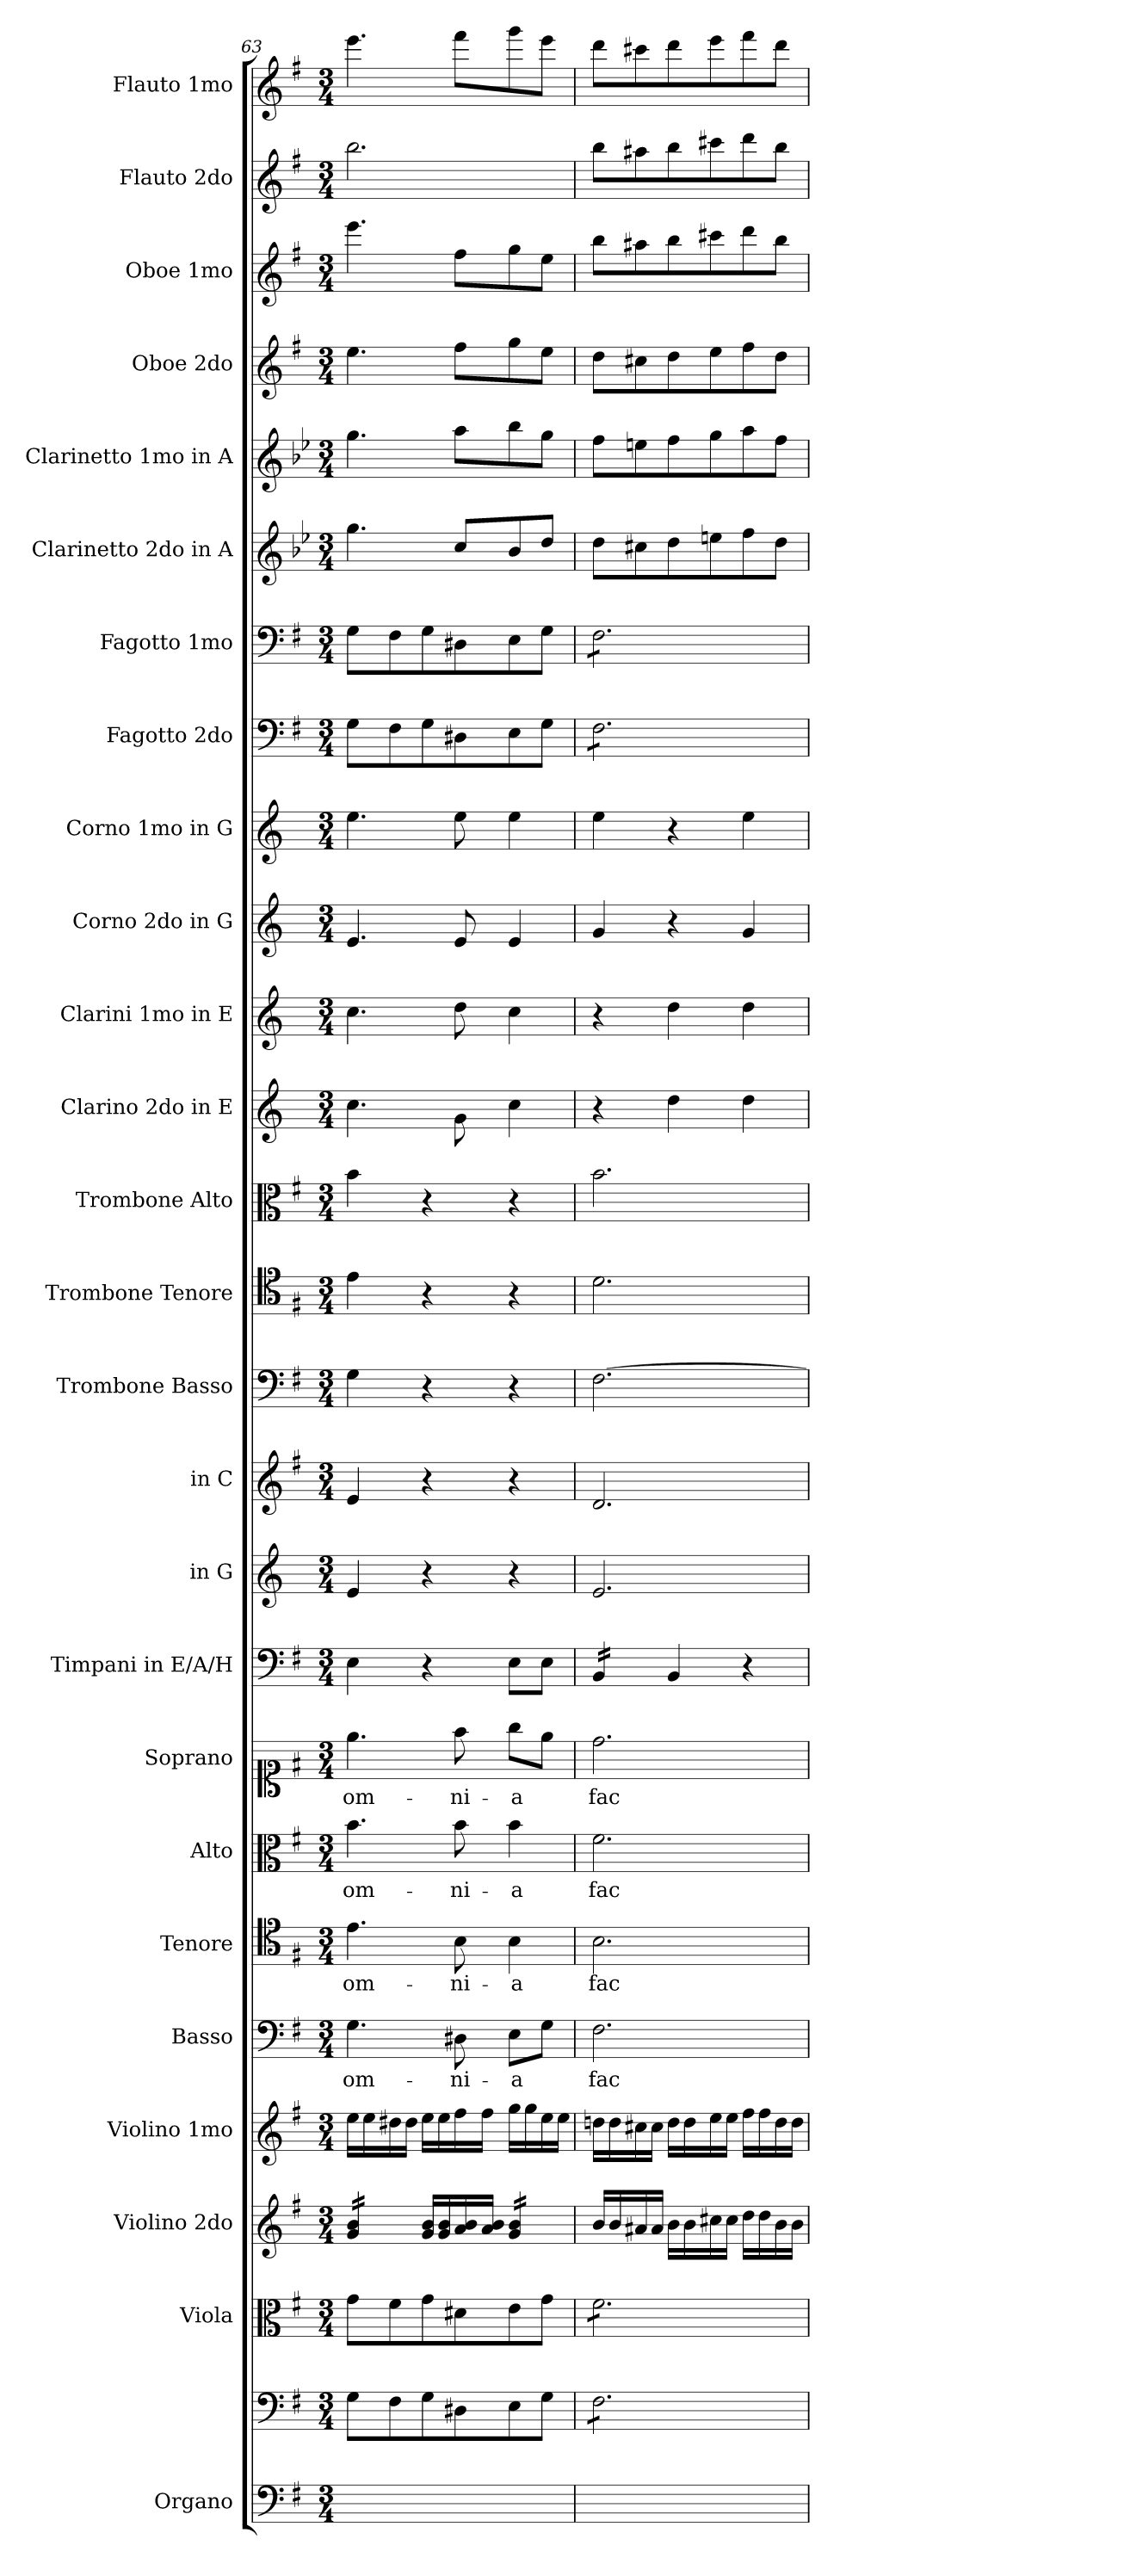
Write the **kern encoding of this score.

**kern	**kern	**kern	**kern	**kern	**kern	**text	**kern	**text	**kern	**text	**kern	**text	**kern	**kern	**kern	**kern	**kern	**kern	**kern	**kern	**kern	**kern	**kern	**kern	**kern	**kern	**kern	**kern	**kern	**kern
*part26	*part26	*part25	*part24	*part23	*part22	*part22	*part21	*part21	*part20	*part20	*part19	*part19	*part18	*part17	*part16	*part15	*part14	*part13	*part12	*part11	*part10	*part9	*part8	*part7	*part6	*part5	*part4	*part3	*part2	*part1
*staff27	*staff26	*staff25	*staff24	*staff23	*staff22	*staff22	*staff21	*staff21	*staff20	*staff20	*staff19	*staff19	*staff18	*staff17	*staff16	*staff15	*staff14	*staff13	*staff12	*staff11	*staff10	*staff9	*staff8	*staff7	*staff6	*staff5	*staff4	*staff3	*staff2	*staff1
*I"Organo	*	*I"Viola	*I"Violino 2do	*I"Violino 1mo	*I"Basso	*	*I"Tenore	*	*I"Alto	*	*I"Soprano	*	*I"Timpani in E/A/H	*I"in G	*I"in C	*I"Trombone Basso	*I"Trombone Tenore	*I"Trombone Alto	*I"Clarino 2do in E	*I"Clarini 1mo in E	*I"Corno 2do in G	*I"Corno 1mo in G	*I"Fagotto 2do	*I"Fagotto 1mo	*I"Clarinetto 2do in A	*I"Clarinetto 1mo in A	*I"Oboe 2do	*I"Oboe 1mo	*I"Flauto 2do	*I"Flauto 1mo
*I'Org	*	*I'Va	*	*	*I'B	*	*I'T	*	*I'A	*	*I'S	*	*I'Timp	*	*	*	*	*	*	*I'Clno I	*	*I'Cor I	*	*	*I'Cl II	*I'Cl I	*	*	*	*
*clefF4	*clefF4	*clefC3	*clefG2	*clefG2	*clefF4	*	*clefC4	*	*clefC3	*	*clefC1	*	*clefF4	*clefG2	*clefG2	*clefF4	*clefC4	*clefC3	*clefG2	*clefG2	*clefG2	*clefG2	*clefF4	*clefF4	*clefG2	*clefG2	*clefG2	*clefG2	*clefG2	*clefG2
*	*	*	*	*	*	*	*	*	*	*	*	*	*	*ITrd3c5	*	*	*	*	*ITrd-2c-4	*ITrd-2c-4	*ITrd3c5	*ITrd3c5	*	*	*ITrd2c3	*ITrd2c3	*	*	*	*
*k[f#]	*k[f#]	*k[f#]	*k[f#]	*k[f#]	*k[f#]	*	*k[f#]	*	*k[f#]	*	*k[f#]	*	*k[f#]	*k[f#]	*k[f#]	*k[f#]	*k[f#]	*k[f#]	*k[f#c#g#d#]	*k[f#c#g#d#]	*k[f#]	*k[f#]	*k[f#]	*k[f#]	*k[f#]	*k[f#]	*k[f#]	*k[f#]	*k[f#]	*k[f#]
*e:	*e:	*e:	*e:	*e:	*e:	*	*e:	*	*e:	*	*e:	*	*	*	*	*e:	*e:	*e:	*	*	*	*	*e:	*e:	*	*	*e:	*e:	*e:	*e:
*M3/4	*M3/4	*M3/4	*M3/4	*M3/4	*M3/4	*	*M3/4	*	*M3/4	*	*M3/4	*	*M3/4	*M3/4	*M3/4	*M3/4	*M3/4	*M3/4	*M3/4	*M3/4	*M3/4	*M3/4	*M3/4	*M3/4	*M3/4	*M3/4	*M3/4	*M3/4	*M3/4	*M3/4
=63	=63	=63	=63	=63	=63	=63	=63	=63	=63	=63	=63	=63	=63	=63	=63	=63	=63	=63	=63	=63	=63	=63	=63	=63	=63	=63	=63	=63	=63	=63
*	*	*	*tremolo	*	*	*	*	*	*	*	*	*	*	*	*	*	*	*	*	*	*	*	*	*	*	*	*	*	*	*
2.ryy	8G\L	8g\L	16g/ 16b/LL	16ee\LL	4.G\	om-	4.e\	om-	4.b\	om-	4.ee\	om-	4E\	4B/	4e/	4G\	4e\	4b\	4.ee\	4.ee\	4.B/	4.b\	8G\L	8G\L	4.ee\	4.ee\	4.ee\	4.eee\	2.bb\	4.eee\
.	.	.	16g/ 16b/	16ee\	.	.	.	.	.	.	.	.	.	.	.	.	.	.	.	.	.	.	.	.	.	.	.	.	.	.
.	8F#\	8f#\	16g/ 16b/	16dd#X\	.	.	.	.	.	.	.	.	.	.	.	.	.	.	.	.	.	.	8F#\	8F#\	.	.	.	.	.	.
.	.	.	16g/ 16b/JJ	16dd#\JJ	.	.	.	.	.	.	.	.	.	.	.	.	.	.	.	.	.	.	.	.	.	.	.	.	.	.
*	*	*	*Xtremolo	*	*	*	*	*	*	*	*	*	*	*	*	*	*	*	*	*	*	*	*	*	*	*	*	*	*	*
.	8G\	8g\	16g/ 16b/LL	16ee\LL	.	.	.	.	.	.	.	.	4r	4r	4r	4r	4r	4r	.	.	.	.	8G\	8G\	.	.	.	.	.	.
.	.	.	16g/ 16b/	16ee\	.	.	.	.	.	.	.	.	.	.	.	.	.	.	.	.	.	.	.	.	.	.	.	.	.	.
.	8D#X\	8d#X\	16a/ 16b/	16ff#\	8D#X\	-ni-	8B\	-ni-	8b\	-ni-	8ff#\	-ni-	.	.	.	.	.	.	8b\	8ff#\	8B/	8b\	8D#X\	8D#X\	8a/L	8ff#\L	8ff#\L	8ff#\L	.	8fff#\L
.	.	.	16a/ 16b/JJ	16ff#\JJ	.	.	.	.	.	.	.	.	.	.	.	.	.	.	.	.	.	.	.	.	.	.	.	.	.	.
*	*	*	*tremolo	*	*	*	*	*	*	*	*	*	*	*	*	*	*	*	*	*	*	*	*	*	*	*	*	*	*	*
.	8E\	8e\	16g/ 16b/LL	16gg\LL	8E\L	-a	4B\	-a	4b\	-a	8gg\L	-a	8E\L	4r	4r	4r	4r	4r	4ee\	4ee\	4B/	4b\	8E\	8E\	8g/	8gg\	8gg\	8gg\	.	8ggg\
.	.	.	16g/ 16b/	16gg\	.	.	.	.	.	.	.	.	.	.	.	.	.	.	.	.	.	.	.	.	.	.	.	.	.	.
.	8G\J	8g\J	16g/ 16b/	16ee\	8G\J	.	.	.	.	.	8ee\J	.	8E\J	.	.	.	.	.	.	.	.	.	8G\J	8G\J	8b\J	8ee\J	8ee\J	8ee\J	.	8eee\J
.	.	.	16g/ 16b/JJ	16ee\JJ	.	.	.	.	.	.	.	.	.	.	.	.	.	.	.	.	.	.	.	.	.	.	.	.	.	.
*	*	*	*Xtremolo	*	*	*	*	*	*	*	*	*	*	*	*	*	*	*	*	*	*	*	*	*	*	*	*	*	*	*
=64	=64	=64	=64	=64	=64	=64	=64	=64	=64	=64	=64	=64	=64	=64	=64	=64	=64	=64	=64	=64	=64	=64	=64	=64	=64	=64	=64	=64	=64	=64
*	*tremolo	*	*	*	*	*	*	*	*	*	*	*	*	*	*	*	*	*	*	*	*	*	*	*	*	*	*	*	*	*
*	*	*tremolo	*	*	*	*	*	*	*	*	*	*	*	*	*	*	*	*	*	*	*	*	*	*	*	*	*	*	*	*
*	*	*	*	*	*	*	*	*	*	*	*	*	*tremolo	*	*	*	*	*	*	*	*	*	*	*	*	*	*	*	*	*
*	*	*	*	*	*	*	*	*	*	*	*	*	*	*	*	*	*	*	*	*	*	*	*tremolo	*	*	*	*	*	*	*
*	*	*	*	*	*	*	*	*	*	*	*	*	*	*	*	*	*	*	*	*	*	*	*	*tremolo	*	*	*	*	*	*
2.ryy	8F#\L	8f#\L	16b\LL	16ddn\LL	2.F#\	fac-	2.B\	fac-	2.f#\	fac-	2.dd\	fac-	16BB/LL	2.B/	2.d/	[2.F#\	2.d\	2.b\	4r	4r	4d/	4b\	8F#\L	8F#\L	8b\L	8dd\L	8dd\L	8bb\L	8bb\L	8ddd\L
.	.	.	16b\	16dd\	.	.	.	.	.	.	.	.	16BB/	.	.	.	.	.	.	.	.	.	.	.	.	.	.	.	.	.
.	8F#\	8f#\	16a#X/	16cc#X\	.	.	.	.	.	.	.	.	16BB/	.	.	.	.	.	.	.	.	.	8F#\	8F#\	8a#X/	8cc#X\	8cc#X\	8aa#X\	8aa#X\	8ccc#X\
.	.	.	16a#/JJ	16cc#\JJ	.	.	.	.	.	.	.	.	16BB/JJ	.	.	.	.	.	.	.	.	.	.	.	.	.	.	.	.	.
*	*	*	*	*	*	*	*	*	*	*	*	*	*Xtremolo	*	*	*	*	*	*	*	*	*	*	*	*	*	*	*	*	*
.	8F#\	8f#\	16b\LL	16dd\LL	.	.	.	.	.	.	.	.	4BB/	.	.	.	.	.	4ff#\	4ff#\	4r	4r	8F#\	8F#\	8b\	8dd\	8dd\	8bb\	8bb\	8ddd\
.	.	.	16b\	16dd\	.	.	.	.	.	.	.	.	.	.	.	.	.	.	.	.	.	.	.	.	.	.	.	.	.	.
.	8F#\	8f#\	16cc#X\	16ee\	.	.	.	.	.	.	.	.	.	.	.	.	.	.	.	.	.	.	8F#\	8F#\	8cc#X\	8ee\	8ee\	8ccc#X\	8ccc#X\	8eee\
.	.	.	16cc#\JJ	16ee\JJ	.	.	.	.	.	.	.	.	.	.	.	.	.	.	.	.	.	.	.	.	.	.	.	.	.	.
.	8F#\	8f#\	16dd\LL	16ff#\LL	.	.	.	.	.	.	.	.	4r	.	.	.	.	.	4ff#\	4ff#\	4d/	4b\	8F#\	8F#\	8dd\	8ff#\	8ff#\	8ddd\	8ddd\	8fff#\
.	.	.	16dd\	16ff#\	.	.	.	.	.	.	.	.	.	.	.	.	.	.	.	.	.	.	.	.	.	.	.	.	.	.
.	8F#\J	8f#\J	16b\	16dd\	.	.	.	.	.	.	.	.	.	.	.	.	.	.	.	.	.	.	8F#\J	8F#\J	8b\J	8dd\J	8dd\J	8bb\J	8bb\J	8ddd\J
*	*	*	*	*	*	*	*	*	*	*	*	*	*	*	*	*	*	*	*	*	*	*	*	*Xtremolo	*	*	*	*	*	*
*	*	*	*	*	*	*	*	*	*	*	*	*	*	*	*	*	*	*	*	*	*	*	*Xtremolo	*	*	*	*	*	*	*
*	*	*Xtremolo	*	*	*	*	*	*	*	*	*	*	*	*	*	*	*	*	*	*	*	*	*	*	*	*	*	*	*	*
*	*Xtremolo	*	*	*	*	*	*	*	*	*	*	*	*	*	*	*	*	*	*	*	*	*	*	*	*	*	*	*	*	*
.	.	.	16b\JJ	16dd\JJ	.	.	.	.	.	.	.	.	.	.	.	.	.	.	.	.	.	.	.	.	.	.	.	.	.	.
=	=	=	=	=	=	=	=	=	=	=	=	=	=	=	=	=	=	=	=	=	=	=	=	=	=	=	=	=	=	=
*-	*-	*-	*-	*-	*-	*-	*-	*-	*-	*-	*-	*-	*-	*-	*-	*-	*-	*-	*-	*-	*-	*-	*-	*-	*-	*-	*-	*-	*-	*-
